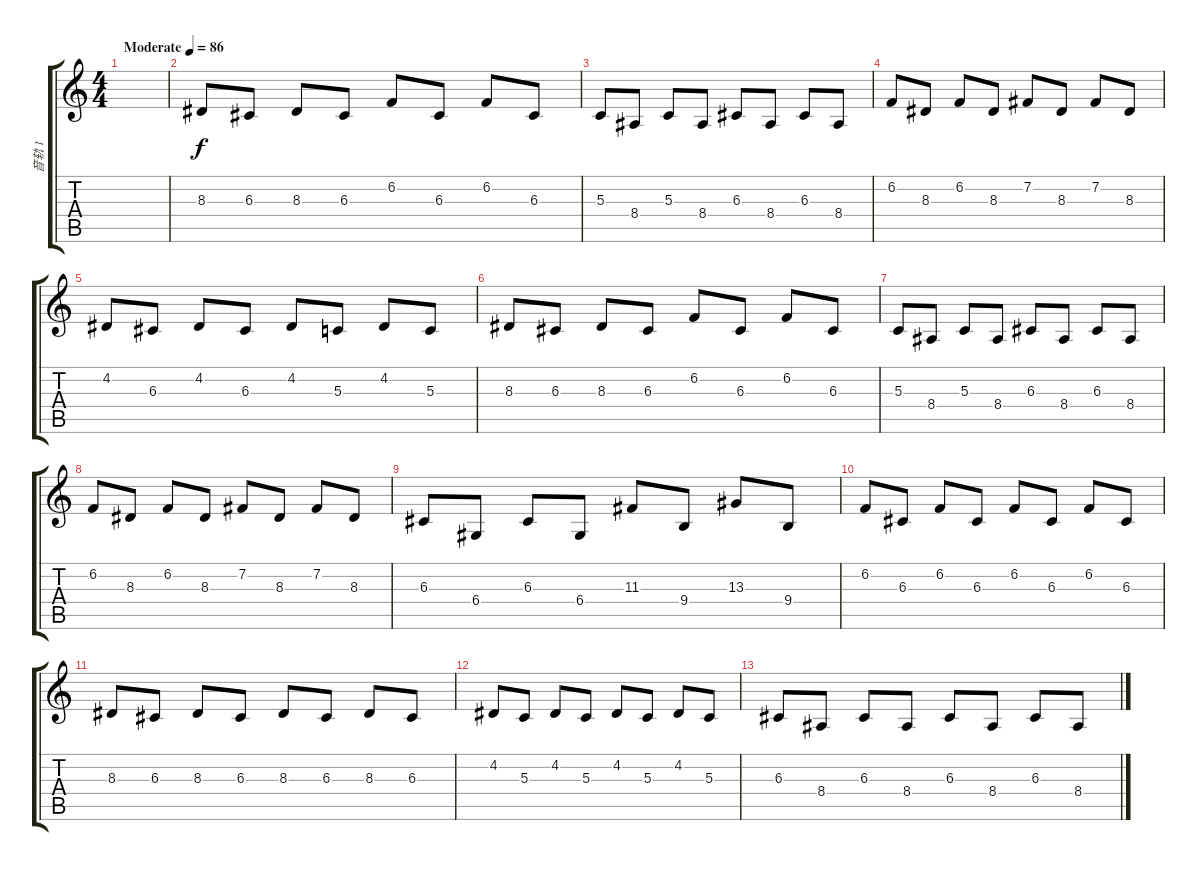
\track ("音轨 1" "音轨 1") {instrument electricpiano1}
\staff {score tabs}
\tuning (E4 B3 G3 D3 A2 E2) {hide}
\ts (4 4)
\tempo (86 "Moderate")
\clef g2
\ks c
|
8.3.8 6.3.8 8.3.8 6.3.8 6.2.8 6.3.8 6.2.8 6.3.8 |
5.3.8 8.4.8 5.3.8 8.4.8 6.3.8 8.4.8 6.3.8 8.4.8 |
6.2.8 8.3.8 6.2.8 8.3.8 7.2.8 8.3.8 7.2.8 8.3.8 |
4.2.8 6.3.8 4.2.8 6.3.8 4.2.8 5.3.8 4.2.8 5.3.8 |
8.3.8 6.3.8 8.3.8 6.3.8 6.2.8 6.3.8 6.2.8 6.3.8 |
5.3.8 8.4.8 5.3.8 8.4.8 6.3.8 8.4.8 6.3.8 8.4.8 |
6.2.8 8.3.8 6.2.8 8.3.8 7.2.8 8.3.8 7.2.8 8.3.8 |
6.3.8 6.4.8 6.3.8 6.4.8 11.3.8 9.4.8 13.3.8 9.4.8 |
6.2.8{balance 8} 6.3.8 6.2.8 6.3.8 6.2.8 6.3.8 6.2.8 6.3.8 |
8.3.8 6.3.8 8.3.8 6.3.8 8.3.8 6.3.8 8.3.8 6.3.8 |
4.2.8 5.3.8 4.2.8 5.3.8 4.2.8 5.3.8 4.2.8 5.3.8 |
6.3.8 8.4.8 6.3.8 8.4.8 6.3.8 8.4.8 6.3.8 8.4.8
